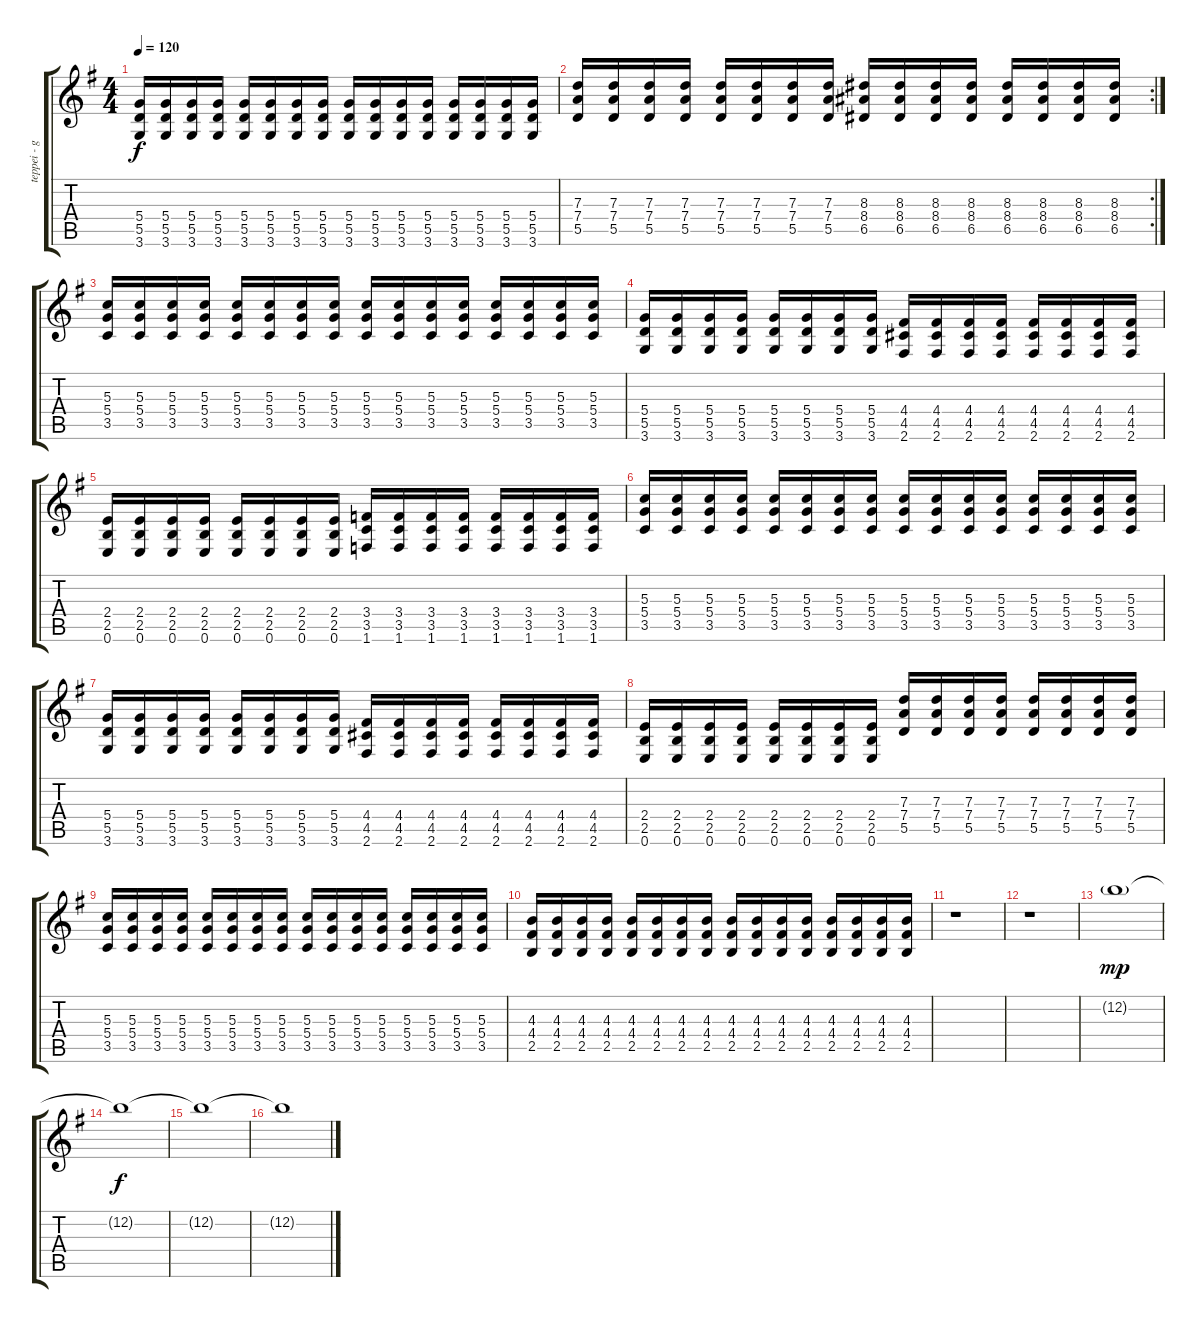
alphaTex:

\track ("teppei - guitar" "teppei - g") {instrument overdrivenguitar}
\staff {score tabs}
\tuning (E4 B3 G3 D3 A2 E2) {hide}
\ts (4 4)
\tempo 120
\clef g2
\ks g
(5.4 5.5 3.6).16{dy f} (5.4 5.5 3.6).16 (5.4 5.5 3.6).16 (5.4 5.5 3.6).16 (5.4 5.5 3.6).16 (5.4 5.5 3.6).16 (5.4 5.5 3.6).16 (5.4 5.5 3.6).16 (5.4 5.5 3.6).16 (5.4 5.5 3.6).16 (5.4 5.5 3.6).16 (5.4 5.5 3.6).16 (5.4 5.5 3.6).16 (5.4 5.5 3.6).16 (5.4 5.5 3.6).16 (5.4 5.5 3.6).16 |
\rc 2
(7.3 7.4 5.5).16 (7.3 7.4 5.5).16 (7.3 7.4 5.5).16 (7.3 7.4 5.5).16 (7.3 7.4 5.5).16 (7.3 7.4 5.5).16 (7.3 7.4 5.5).16 (7.3 7.4 5.5).16 (8.3 8.4 6.5).16 (8.3 8.4 6.5).16 (8.3 8.4 6.5).16 (8.3 8.4 6.5).16 (8.3 8.4 6.5).16 (8.3 8.4 6.5).16 (8.3 8.4 6.5).16 (8.3 8.4 6.5).16 |
(5.3 5.4 3.5).16 (5.3 5.4 3.5).16 (5.3 5.4 3.5).16 (5.3 5.4 3.5).16 (5.3 5.4 3.5).16 (5.3 5.4 3.5).16 (5.3 5.4 3.5).16 (5.3 5.4 3.5).16 (5.3 5.4 3.5).16 (5.3 5.4 3.5).16 (5.3 5.4 3.5).16 (5.3 5.4 3.5).16 (5.3 5.4 3.5).16 (5.3 5.4 3.5).16 (5.3 5.4 3.5).16 (5.3 5.4 3.5).16 |
(5.4 5.5 3.6).16 (5.4 5.5 3.6).16 (5.4 5.5 3.6).16 (5.4 5.5 3.6).16 (5.4 5.5 3.6).16 (5.4 5.5 3.6).16 (5.4 5.5 3.6).16 (5.4 5.5 3.6).16 (4.4 4.5 2.6).16 (4.4 4.5 2.6).16 (4.4 4.5 2.6).16 (4.4 4.5 2.6).16 (4.4 4.5 2.6).16 (4.4 4.5 2.6).16 (4.4 4.5 2.6).16 (4.4 4.5 2.6).16 |
(2.4 2.5 0.6).16 (2.4 2.5 0.6).16 (2.4 2.5 0.6).16 (2.4 2.5 0.6).16 (2.4 2.5 0.6).16 (2.4 2.5 0.6).16 (2.4 2.5 0.6).16 (2.4 2.5 0.6).16 (3.4 3.5 1.6).16 (3.4 3.5 1.6).16 (3.4 3.5 1.6).16 (3.4 3.5 1.6).16 (3.4 3.5 1.6).16 (3.4 3.5 1.6).16 (3.4 3.5 1.6).16 (3.4 3.5 1.6).16 |
(5.3 5.4 3.5).16 (5.3 5.4 3.5).16 (5.3 5.4 3.5).16 (5.3 5.4 3.5).16 (5.3 5.4 3.5).16 (5.3 5.4 3.5).16 (5.3 5.4 3.5).16 (5.3 5.4 3.5).16 (5.3 5.4 3.5).16 (5.3 5.4 3.5).16 (5.3 5.4 3.5).16 (5.3 5.4 3.5).16 (5.3 5.4 3.5).16 (5.3 5.4 3.5).16 (5.3 5.4 3.5).16 (5.3 5.4 3.5).16 |
(5.4 5.5 3.6).16 (5.4 5.5 3.6).16 (5.4 5.5 3.6).16 (5.4 5.5 3.6).16 (5.4 5.5 3.6).16 (5.4 5.5 3.6).16 (5.4 5.5 3.6).16 (5.4 5.5 3.6).16 (4.4 4.5 2.6).16 (4.4 4.5 2.6).16 (4.4 4.5 2.6).16 (4.4 4.5 2.6).16 (4.4 4.5 2.6).16 (4.4 4.5 2.6).16 (4.4 4.5 2.6).16 (4.4 4.5 2.6).16 |
(2.4 2.5 0.6).16 (2.4 2.5 0.6).16 (2.4 2.5 0.6).16 (2.4 2.5 0.6).16 (2.4 2.5 0.6).16 (2.4 2.5 0.6).16 (2.4 2.5 0.6).16 (2.4 2.5 0.6).16 (7.3 7.4 5.5).16 (7.3 7.4 5.5).16 (7.3 7.4 5.5).16 (7.3 7.4 5.5).16 (7.3 7.4 5.5).16 (7.3 7.4 5.5).16 (7.3 7.4 5.5).16 (7.3 7.4 5.5).16 |
(5.3 5.4 3.5).16 (5.3 5.4 3.5).16 (5.3 5.4 3.5).16 (5.3 5.4 3.5).16 (5.3 5.4 3.5).16 (5.3 5.4 3.5).16 (5.3 5.4 3.5).16 (5.3 5.4 3.5).16 (5.3 5.4 3.5).16 (5.3 5.4 3.5).16 (5.3 5.4 3.5).16 (5.3 5.4 3.5).16 (5.3 5.4 3.5).16 (5.3 5.4 3.5).16 (5.3 5.4 3.5).16 (5.3 5.4 3.5).16 |
(4.3 4.4 2.5).16 (4.3 4.4 2.5).16 (4.3 4.4 2.5).16 (4.3 4.4 2.5).16 (4.3 4.4 2.5).16 (4.3 4.4 2.5).16 (4.3 4.4 2.5).16 (4.3 4.4 2.5).16 (4.3 4.4 2.5).16 (4.3 4.4 2.5).16 (4.3 4.4 2.5).16 (4.3 4.4 2.5).16 (4.3 4.4 2.5).16 (4.3 4.4 2.5).16 (4.3 4.4 2.5).16 (4.3 4.4 2.5).16 |
r.1 |
r.1 |
12.2{g}.1{dy mp} |
12.2{t}.1{dy f} |
12.2{t}.1 |
12.2{t}.1
